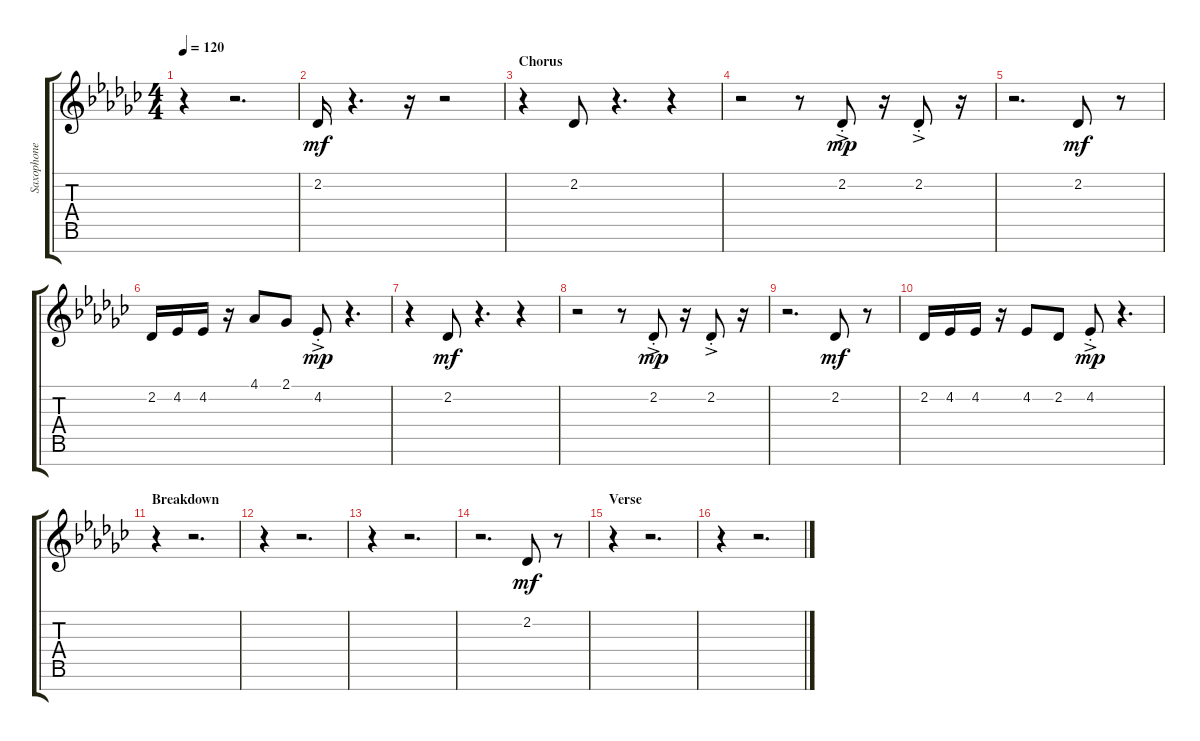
\track ("Saxophone : Tenor in Bb" "Saxophone ") {instrument tenorsax}
\staff {score tabs}
\tuning (E4 B3 G3 D3 A2 E2 B1) {hide}
\ts (4 4)
\tempo 120
\clef g2
\ks ebminor
r.4{dy mp} r.2{d} |
2.2.16{dy mf} r.4{d} r.16 r.2 |
\section ("" "Chorus")
r.4 2.2.8 r.4{d} r.4 |
r.2 r.8 2.2{ac st}.8{dy mp} r.16 2.2{ac st}.8 r.16 |
r.2{d} 2.2.8{dy mf} r.8 |
2.2.16 4.2.16 4.2.16 r.16 4.1.8 2.1.8 4.2{ac st}.8{dy mp} r.4{d} |
r.4 2.2.8{dy mf} r.4{d} r.4 |
r.2 r.8 2.2{ac st}.8{dy mp} r.16 2.2{ac st}.8 r.16 |
r.2{d} 2.2.8{dy mf} r.8 |
2.2.16 4.2.16 4.2.16 r.16 4.2.8 2.2.8 4.2{ac st}.8{dy mp} r.4{d} |
\section ("" "Breakdown")
r.4 r.2{d} |
r.4 r.2{d} |
r.4 r.2{d} |
r.2{d} 2.2.8{dy mf} r.8 |
\section ("" "Verse")
r.4 r.2{d} |
r.4 r.2{d}
